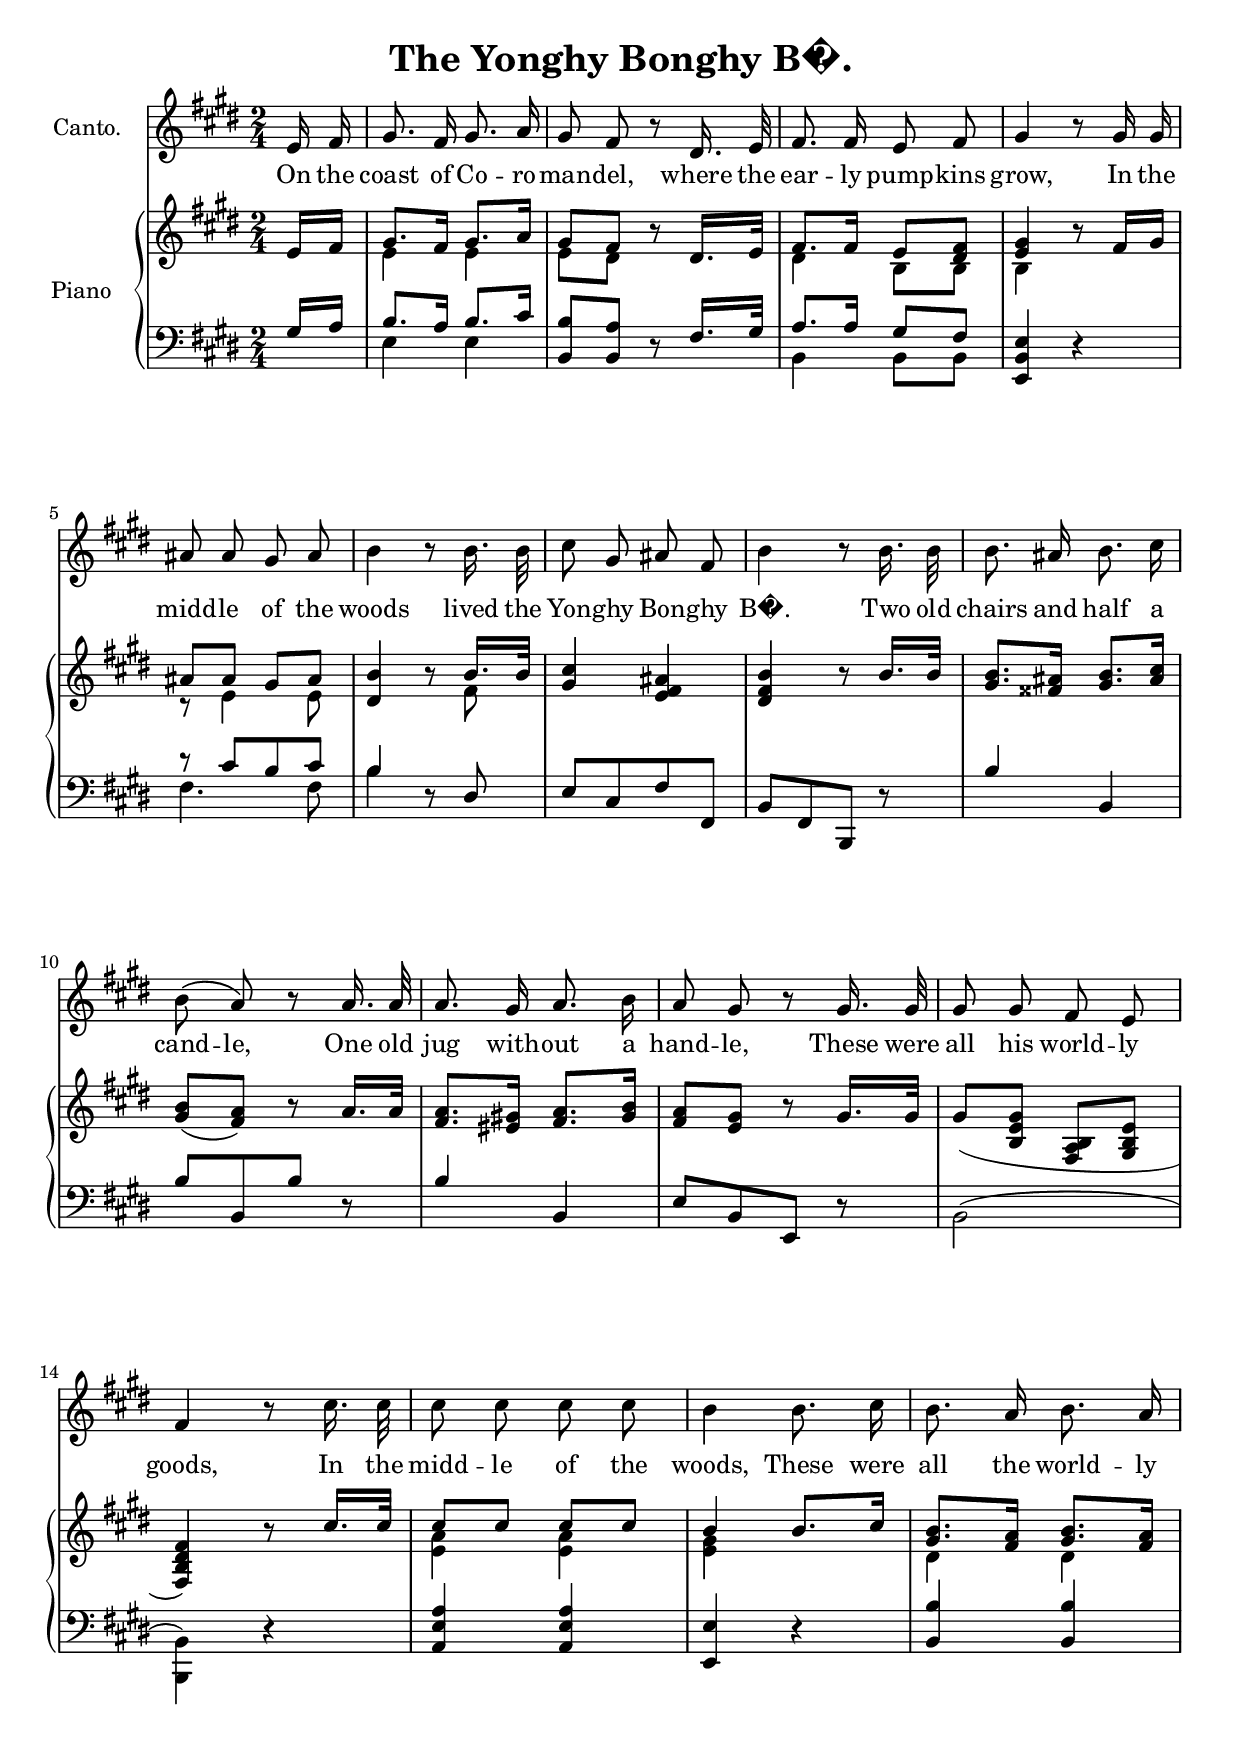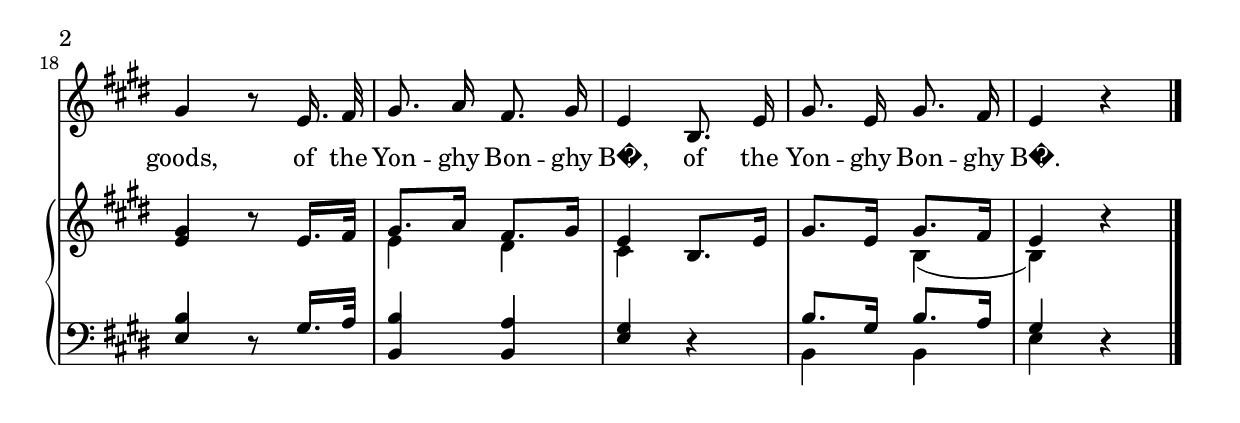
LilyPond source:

% From Edward Lear's "Complete Nonsense".
% Transcription to Lilypond for Project Gutenberg and Distributed Proofreaders.
% No copyrights apply.


\version "2.2.5"

#(ly:set-point-and-click 'line-column)

\header {
	title = "The Yonghy Bonghy B�."
}


verse= \lyrics {
	On the coast of Co -- ro -- man -- del,
	where the ear -- ly pump -- kins grow,
	In the midd -- le of the woods
	lived the Yon -- ghy Bon -- ghy B�.
	Two old chairs and half a cand -- le,
	One old jug with -- out a hand -- le,
	These were all his world -- ly goods,
	In the midd -- le of the woods,
	These were all the world -- ly goods,
	of the Yon -- ghy Bon -- ghy B�,
	of the Yon -- ghy Bon -- ghy B�.
}
 

staffVoice = \new Staff \notes {
	\time 2/4
	\set Staff.instrument="Canto."
	\set Staff.midiInstrument="voice oohs"
	\key e \major
	\clef treble
	\relative c' {
		\context Voice = "melodyVoi" {
			\autoBeamOff
			\partial 16*2 		
			e16 fis 		gis8. fis16 gis8. a16 		gis8 fis r8 dis16. e32
			fis8. fis16 e8 fis	gis4 r8 gis 16 gis		ais8 ais gis ais
			b4 r8 b16. b32		cis8 gis ais fis		b4 r8 b16. b32 
			b8. ais16 b8. cis16	b8\( a\) r a16. a32		a8. gis16 a8. b16
			a8 gis r gis16. gis32	gis8 gis fis e			fis4 r8 cis'16. cis32
			cis8 cis cis cis	b4 b8. cis16			b8. a16 b8. a16 
			gis4 r8 e16. fis32	gis8. a16 fis8. gis16		e4 b8. e16
			gis8. e16 gis8. fis16	e4 r
		}

	\bar "|."
	}

}
staffPiano = \new PianoStaff {
	\set PianoStaff.midiInstrument = #"acoustic grand"
	\set PianoStaff.instrument = #"Piano  "
	<<
		\context Staff = RH {  % Right hand 
			\clef treble
			\notes {
				\key e \major
				\partial 16*2
				<< { \relative c' { \slurBoth
					e16 fis						gis8. fis16 gis8. a16
					gis8 fis  b8\rest dis,16. e32			fis8. fis16 e8 <dis fis>
					<e gis>4 b'8\rest fis16 gis			ais8 ais gis ais
					<dis, b'>4 b'8\rest b16. b32			<gis cis>4 <e fis ais>
					<dis fis b> b'8\rest b16. b32			<gis b>8. <fisis ais>16 <gis b>8. <ais cis>16
					<gis b>8( <fis a>) b8\rest a16. a32		<fis a>8. <eis gis!>16 <fis a>8. <gis b>16
					<fis a>8 <e gis> b'8\rest gis16. gis32		gis8( <b, e gis> <a b fis> <gis b e>
					<fis b dis fis>4) b'8\rest cis16. cis32		cis8 cis cis cis
					b4 b8. cis16					<gis b>8. <fis a>16 <gis b>8. <fis a>16
					<e gis>4 b'8\rest e,16. fis32			gis8. a16 fis8. gis16
					e4 b8. e16					gis8. e16 gis8. fis16
					e4 b'4\rest
				} } \\ { \relative c' {
					s8						e4 e
					e8 dis s4					dis4 b8 b
					b4 s4						r8 e4 e8
					s4. fis8					s2
					s2						s2
					s2						s2
					s2						s2
					s2						<e a>4 <e a>
					<e gis> s					dis dis
					s2						e4 dis
					cis s						s b(
					b) s
				} } >>					
			}
		}
		\context Staff = LH {  % Left hand 			
			\clef bass
			\notes {
				\key e \major
				\partial 16*2
				<< { \relative c' { \slurBoth
					gis16 a						b8. a16 b8. cis16
					<b, b'>8 <b a'> d\rest fis16. gis32		a8. a16 gis8 fis
					<e, b' e>4 d'\rest				r8 cis'[ b cis]
					b4 d,8\rest dis					e[ cis fis fis,]
					b[ fis b,] d'\rest				b'4 b,
					b'8[ b, b'] d,\rest				b'4 b,
					e8[ b e,] d'\rest				s2
					s4 d\rest					<a e' a> <a e' a>
					<e e'> d'\rest					<b b'> <b b'>
					<e b'> d8\rest gis16. a32			<b, b'>4 <b a'>
					<e gis> d\rest					b'8. gis16  b8. a16
					gis4 d\rest
				} } \\ { \relative c { \slurBoth
					s8						e4 e
					s2						b4 b8 b
					s2						fis'4. fis8
					b4 s						s2
					s						s
					s						s
					s						b,(
					<b, b'>4) s					s2
					s						s
					s						s
					s						b'4 b
					e s
				} } >>	
			}
		}
	>>
}



\score { \notes
	<<
		\staffVoice
		\context Lyrics = lmelodyVoi \lyricsto "melodyVoi" \verse		
		\staffPiano
	>>
	
	\midi {
		\tempo 4 = 75 
	}
		
	\paper {
		pagenumber = no
		\context {
			\RemoveEmptyStaffContext
		}
	}

}
